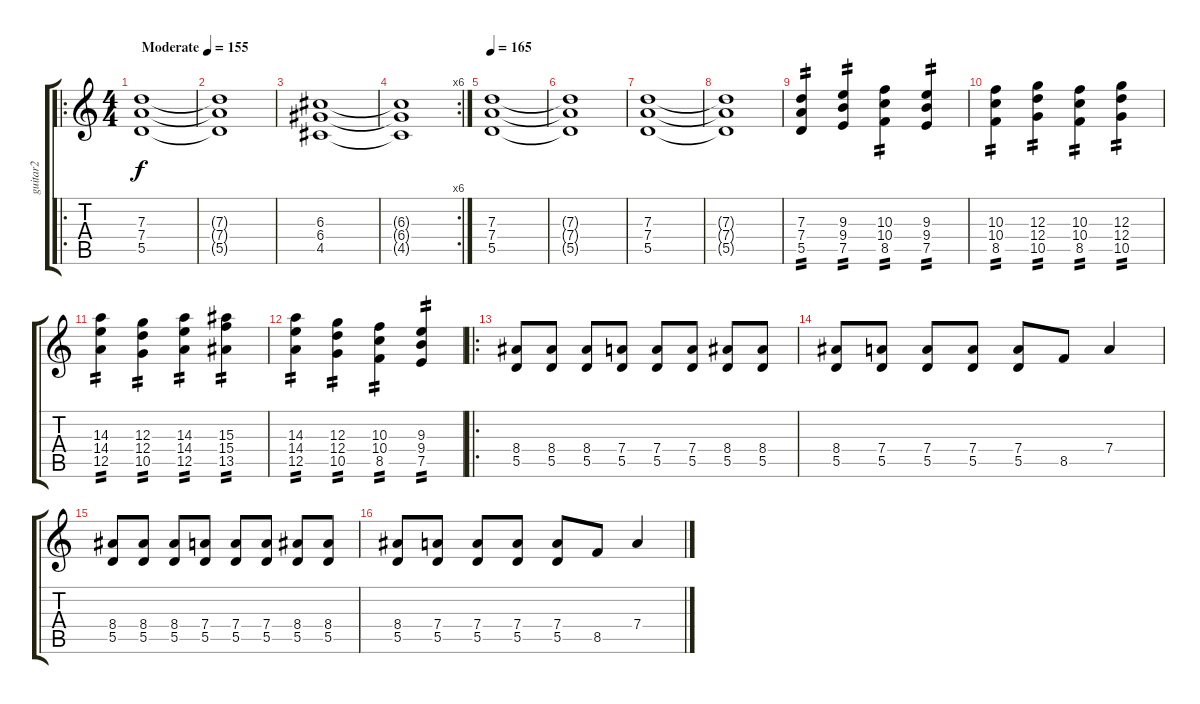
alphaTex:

\track ("guitar2" "guitar2") {instrument distortionguitar}
\staff {score tabs}
\tuning (E4 B3 G3 D3 A2 D2) {hide}
\ro
\ts (4 4)
\tempo (155 "Moderate")
\clef g2
\ks c
(7.3 7.4 5.5).1{dy f instrument distortionguitar} |
(7.3{t} 7.4{t} 5.5{t}).1 |
(6.3 6.4 4.5).1 |
\rc 6
(6.3{t} 6.4{t} 4.5{t}).1 |
\tempo 165
(7.3 7.4 5.5).1 |
(7.3{t} 7.4{t} 5.5{t}).1 |
(7.3 7.4 5.5).1 |
(7.3{t} 7.4{t} 5.5{t}).1 |
(7.3 7.4 5.5).4{tp 2} (9.3 9.4 7.5).4{tp 2} (10.3 10.4 8.5).4{tp 2} (9.3 9.4 7.5).4{tp 2} |
(10.3 10.4 8.5).4{tp 2} (12.3 12.4 10.5).4{tp 2} (10.3 10.4 8.5).4{tp 2} (12.3 12.4 10.5).4{tp 2} |
(14.3 14.4 12.5).4{tp 2} (12.3 12.4 10.5).4{tp 2} (14.3 14.4 12.5).4{tp 2} (15.3 15.4 13.5).4{tp 2} |
(14.3 14.4 12.5).4{tp 2} (12.3 12.4 10.5).4{tp 2} (10.3 10.4 8.5).4{tp 2} (9.3 9.4 7.5).4{tp 2} |
\ro
(8.4 5.5).8 (8.4 5.5).8 (8.4 5.5).8 (7.4 5.5).8 (7.4 5.5).8 (7.4 5.5).8 (8.4 5.5).8 (8.4 5.5).8 |
(8.4 5.5).8 (7.4 5.5).8 (7.4 5.5).8 (7.4 5.5).8 (7.4 5.5).8 8.5.8 7.4.4 |
(8.4 5.5).8 (8.4 5.5).8 (8.4 5.5).8 (7.4 5.5).8 (7.4 5.5).8 (7.4 5.5).8 (8.4 5.5).8 (8.4 5.5).8 |
(8.4 5.5).8 (7.4 5.5).8 (7.4 5.5).8 (7.4 5.5).8 (7.4 5.5).8 8.5.8 7.4.4
